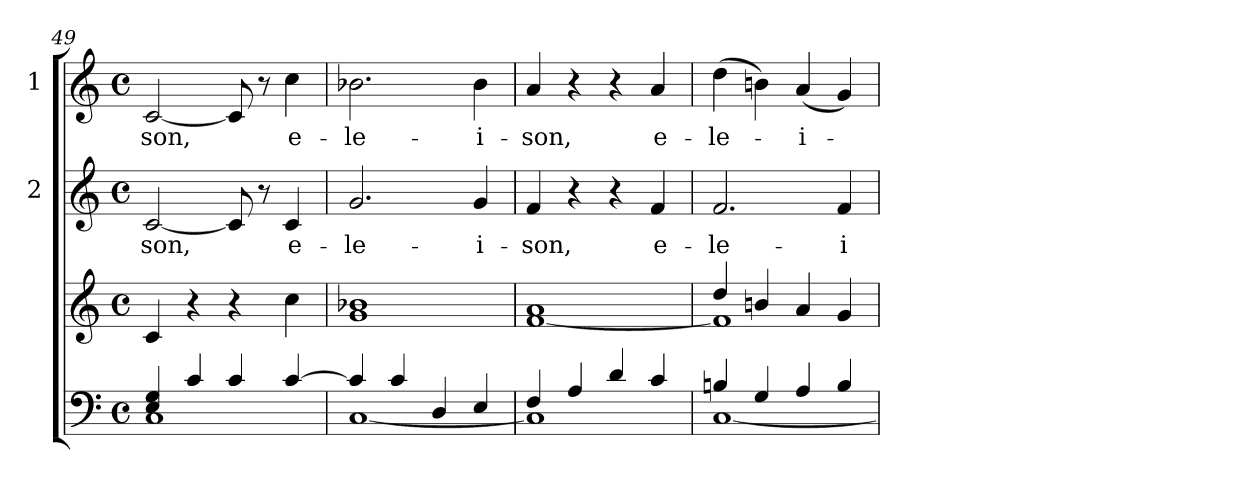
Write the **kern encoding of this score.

**kern	**kern	**kern	**text	**kern	**text
*part3	*part3	*part2	*part2	*part1	*part1
*staff4	*staff3	*staff2	*staff2	*staff1	*staff1
*	*	*I"2	*	*I"1	*
*clefF4	*clefG2	*clefG2	*	*clefG2	*
*k[]	*k[]	*k[]	*	*k[]	*
*C:	*C:	*C:	*	*C:	*
*M4/4	*M4/4	*M4/4	*	*M4/4	*
*met(c)	*met(c)	*met(c)	*	*met(c)	*
=49	=49	=49	=49	=49	=49
*^	*	*	*	*	*
!	!	!	!	!LO:LY:b	!	!LO:LY:b
4E/ 4G/	1C	4c/	[2c/	-son,	[2c/	-son,
4c/	.	4r	.	.	.	.
4c/	.	4r	8c/]	.	8c/]	.
.	.	.	8r	.	8r	.
!	!	!	!	!LO:LY:b	!	!LO:LY:b
[>4c/	.	4cc\	4c/	e-	4cc\	e-
!!LO:LB:g=z
=50	=50	=50	=50	=50	=50	=50
!	!	!	!	!LO:LY:b	!	!LO:LY:b
4c/]	[<1C	1g 1b-X	2.g/	-le-	2.b-X\	-le-
4c/	.	.	.	.	.	.
4D/	.	.	.	.	.	.
!	!	!	!	!LO:LY:b	!	!LO:LY:b
4E/	.	.	4g/	-i-	4b-\	-i-
=51	=51	=51	=51	=51	=51	=51
*	*	*^	*	*	*	*
!	!	!	!	!	!LO:LY:b	!	!LO:LY:b
4F/	1C]	1a	[<1f	4f/	-son,	4a/	-son,
4A/	.	.	.	4r	.	4r	.
4d/	.	.	.	4r	.	4r	.
!	!	!	!	!	!LO:LY:b	!	!LO:LY:b
4c/	.	.	.	4f/	e-	4a/	e-
=52	=52	=52	=52	=52	=52	=52	=52
!	!	!	!	!	!LO:LY:b	!	!LO:LY:b
4Bn/	[<1C	4dd/	1f]	2.f/	-le-	(>4dd\	-le-
4G/	.	4bn/	.	.	.	4bn\)	.
!	!	!	!	!	!	!	!LO:LY:b
4A/	.	4a/	.	.	.	(<4a/	-i-
!	!	!	!	!	!LO:LY:b	!	!
4B/	.	4g/	.	4f/	-i-	4g/)	.
*v	*v	*	*	*	*	*	*
*	*v	*v	*	*	*	*
=	=	=	=	=	=
*-	*-	*-	*-	*-	*-
